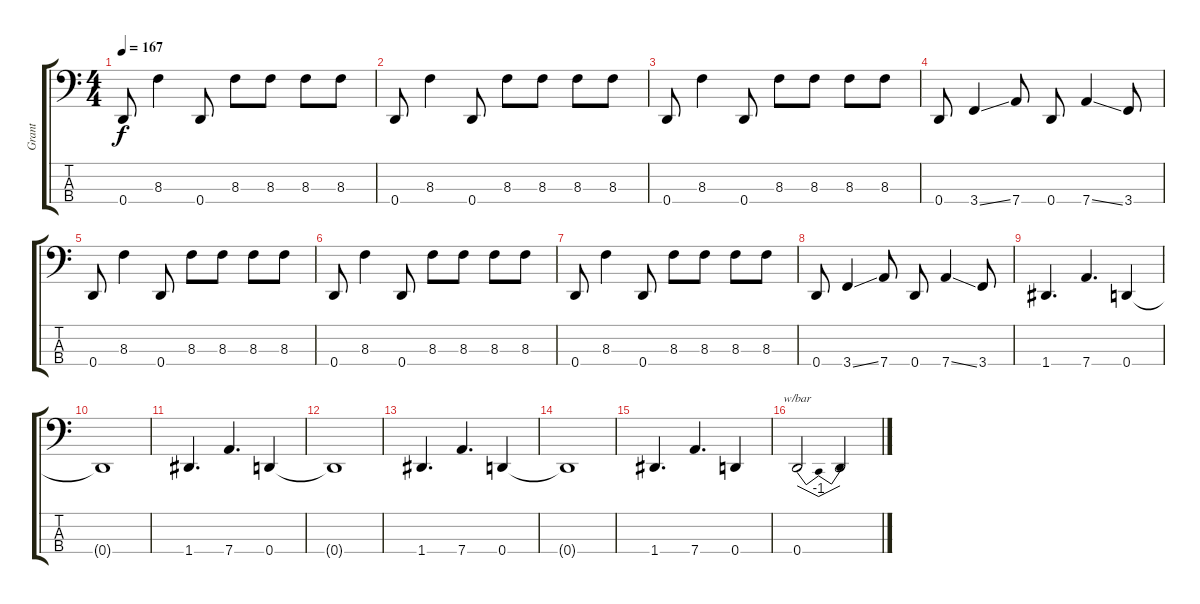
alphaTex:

\track ("Grant" "Grant") {instrument electricbassfinger}
\staff {score tabs}
\tuning (G2 D2 A1 D1) {hide}
\ts (4 4)
\tempo 167
\clef f4
\ks c
0.4.8{dy f} 8.3.4 0.4.8 8.3.8 8.3.8 8.3.8 8.3.8 |
0.4.8 8.3.4 0.4.8 8.3.8 8.3.8 8.3.8 8.3.8 |
0.4.8 8.3.4 0.4.8 8.3.8 8.3.8 8.3.8 8.3.8 |
0.4.8 3.4{ss}.4 7.4.8 0.4.8 7.4{ss}.4 3.4.8 |
0.4.8 8.3.4 0.4.8 8.3.8 8.3.8 8.3.8 8.3.8 |
0.4.8 8.3.4 0.4.8 8.3.8 8.3.8 8.3.8 8.3.8 |
0.4.8 8.3.4 0.4.8 8.3.8 8.3.8 8.3.8 8.3.8 |
0.4.8 3.4{ss}.4 7.4.8 0.4.8 7.4{ss}.4 3.4.8 |
1.4.4{d} 7.4.4{d} 0.4.4 |
0.4{t}.1 |
1.4.4{d} 7.4.4{d} 0.4.4 |
0.4{t}.1 |
1.4.4{d} 7.4.4{d} 0.4.4 |
0.4{t}.1 |
1.4.4{d} 7.4.4{d} 0.4.4 |
0.4.2{tbe (dip default 0 0 30 -4 60 0)} 0.4{t}.2
